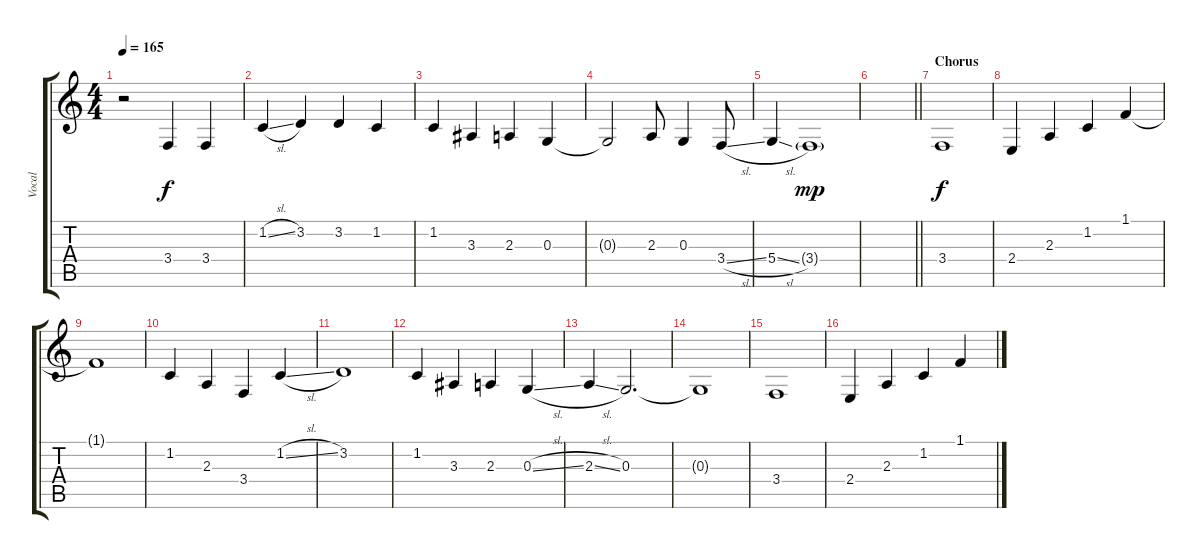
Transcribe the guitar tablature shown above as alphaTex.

\track ("Vocal" "Vocal") {instrument altosax}
\staff {score tabs}
\tuning (E4 B3 G3 D3 A2 E2) {hide}
\ts (4 4)
\tempo 165
\clef g2
\ks c
r.2{dy f} 3.4.4 3.4.4 |
1.2{sl}.4 3.2.4 3.2.4 1.2.4 |
1.2.4 3.3.4 2.3.4 0.3.4 |
0.3{t}.2 2.3.8 0.3.4 3.4{sl}.8 |
5.4{sl}.4 3.4{g}.1{dy mp} |
\barLineRight lightlight
|
\section ("" "Chorus")
3.4.1{dy f} |
2.4.4 2.3.4 1.2.4 1.1.4 |
1.1{t}.1 |
1.2.4 2.3.4 3.4.4 1.2{sl}.4 |
3.2.1 |
1.2.4 3.3.4 2.3.4 0.3{sl}.4 |
2.3{sl}.4 0.3.2{d} |
0.3{t}.1 |
3.4.1 |
2.4.4 2.3.4 1.2.4 1.1.4
